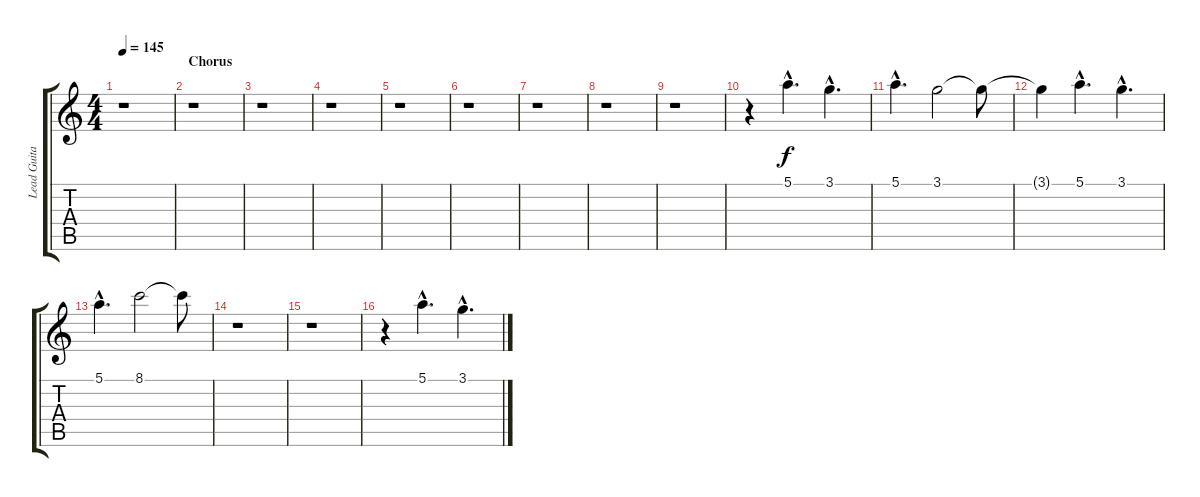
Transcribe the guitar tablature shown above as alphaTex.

\track ("Lead Guitar" "Lead Guita") {instrument distortionguitar}
\staff {score tabs}
\tuning (E4 B3 G3 D3 A2 E2) {hide}
\ts (4 4)
\tempo 145
\clef g2
\ks c
r.1{dy f} |
\section ("" "Chorus")
r.1 |
r.1 |
r.1 |
r.1 |
r.1 |
r.1 |
r.1 |
r.1 |
r.4 5.1{hac}.4{d} 3.1{hac}.4{d} |
5.1{hac}.4{d} 3.1.2 3.1{t}.8 |
3.1{t}.4 5.1{hac}.4{d} 3.1{hac}.4{d} |
5.1{hac}.4{d} 8.1.2 8.1{t}.8 |
r.1 |
r.1 |
r.4 5.1{hac}.4{d} 3.1{hac}.4{d}
